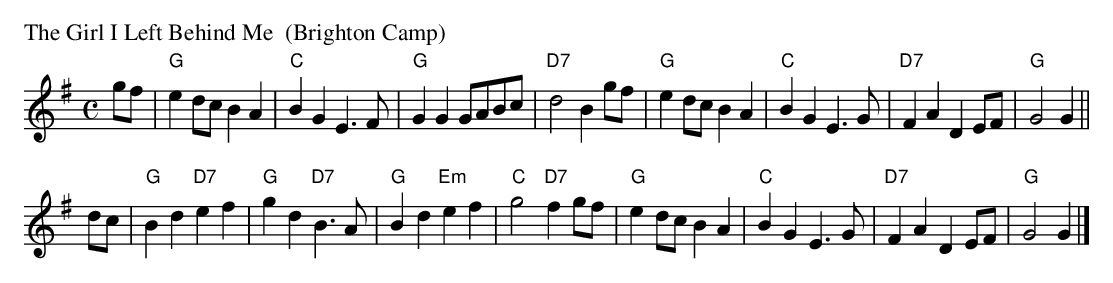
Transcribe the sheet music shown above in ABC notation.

X:1
P: The Girl I Left Behind Me  (Brighton Camp)
M: C
L: 1/4
K: G
g/f/ \
| "G"ed/c/ BA | "C"BG E>F | "G"GG G/A/B/c/ | "D7"d2 Bg/f/ \
|  "G"ed/c/ BA | "C"BG E>G | "D7"FA DE/F/ | "G"G2 G ||
d/c/ \
| "G"Bd "D7"ef | "G"gd "D7"B>A | "G"Bd "Em"ef | "C"g2 "D7"fg/f/ \
|  "G"ed/c/ BA | "C"BG E>G | "D7"FA DE/F/ | "G"G2 G |]
